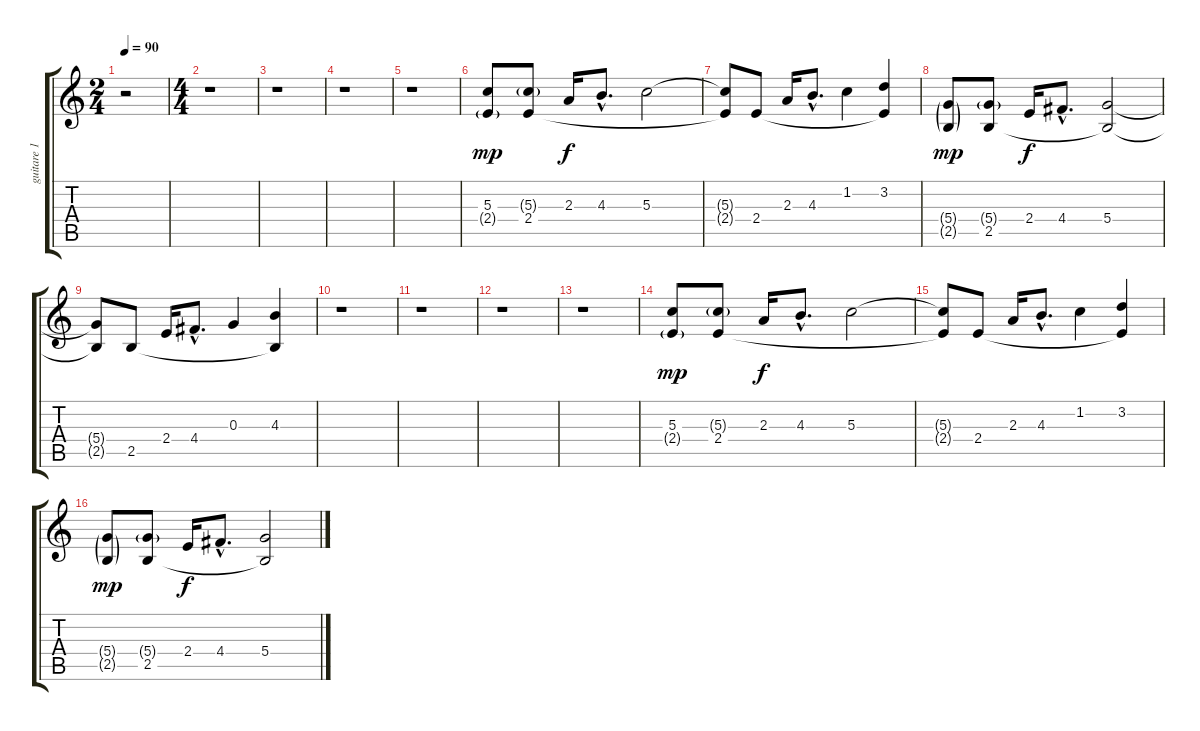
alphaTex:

\track ("guitare 1" "guitare 1") {instrument acousticguitarsteel}
\staff {score tabs}
\tuning (E4 B3 G3 D3 A2 E2) {hide}
\ts (2 4)
\tempo 90
\clef g2
\ks c
r.2{dy mp instrument acousticguitarsteel} |
\ts (4 4)
r.1 |
r.1 |
r.1 |
r.1 |
(5.3 2.4{g}).8 (5.3{g} 2.4).8 2.3.16{dy f} 4.3{hac}.8{d} 5.3.2 |
(5.3{t} 2.4{t}).8 2.4.8 2.3.16 4.3{hac}.8{d} 1.2.4 (3.2 2.4{t}).4 |
(5.4{g} 2.5{g}).8{dy mp} (5.4{g} 2.5).8 2.4.16{dy f} 4.4{hac}.8{d} (5.4 2.5{t}).2 |
(5.4{t} 2.5{t}).8 2.5.8 2.4.16 4.4{hac}.8{d} 0.3.4 (4.3 2.5{t}).4 |
r.1 |
r.1 |
r.1 |
r.1 |
(5.3 2.4{g}).8{dy mp} (5.3{g} 2.4).8 2.3.16{dy f} 4.3{hac}.8{d} 5.3.2 |
(5.3{t} 2.4{t}).8 2.4.8 2.3.16 4.3{hac}.8{d} 1.2.4 (3.2 2.4{t}).4 |
(5.4{g} 2.5{g}).8{dy mp} (5.4{g} 2.5).8 2.4.16{dy f} 4.4{hac}.8{d} (5.4 2.5{t}).2
